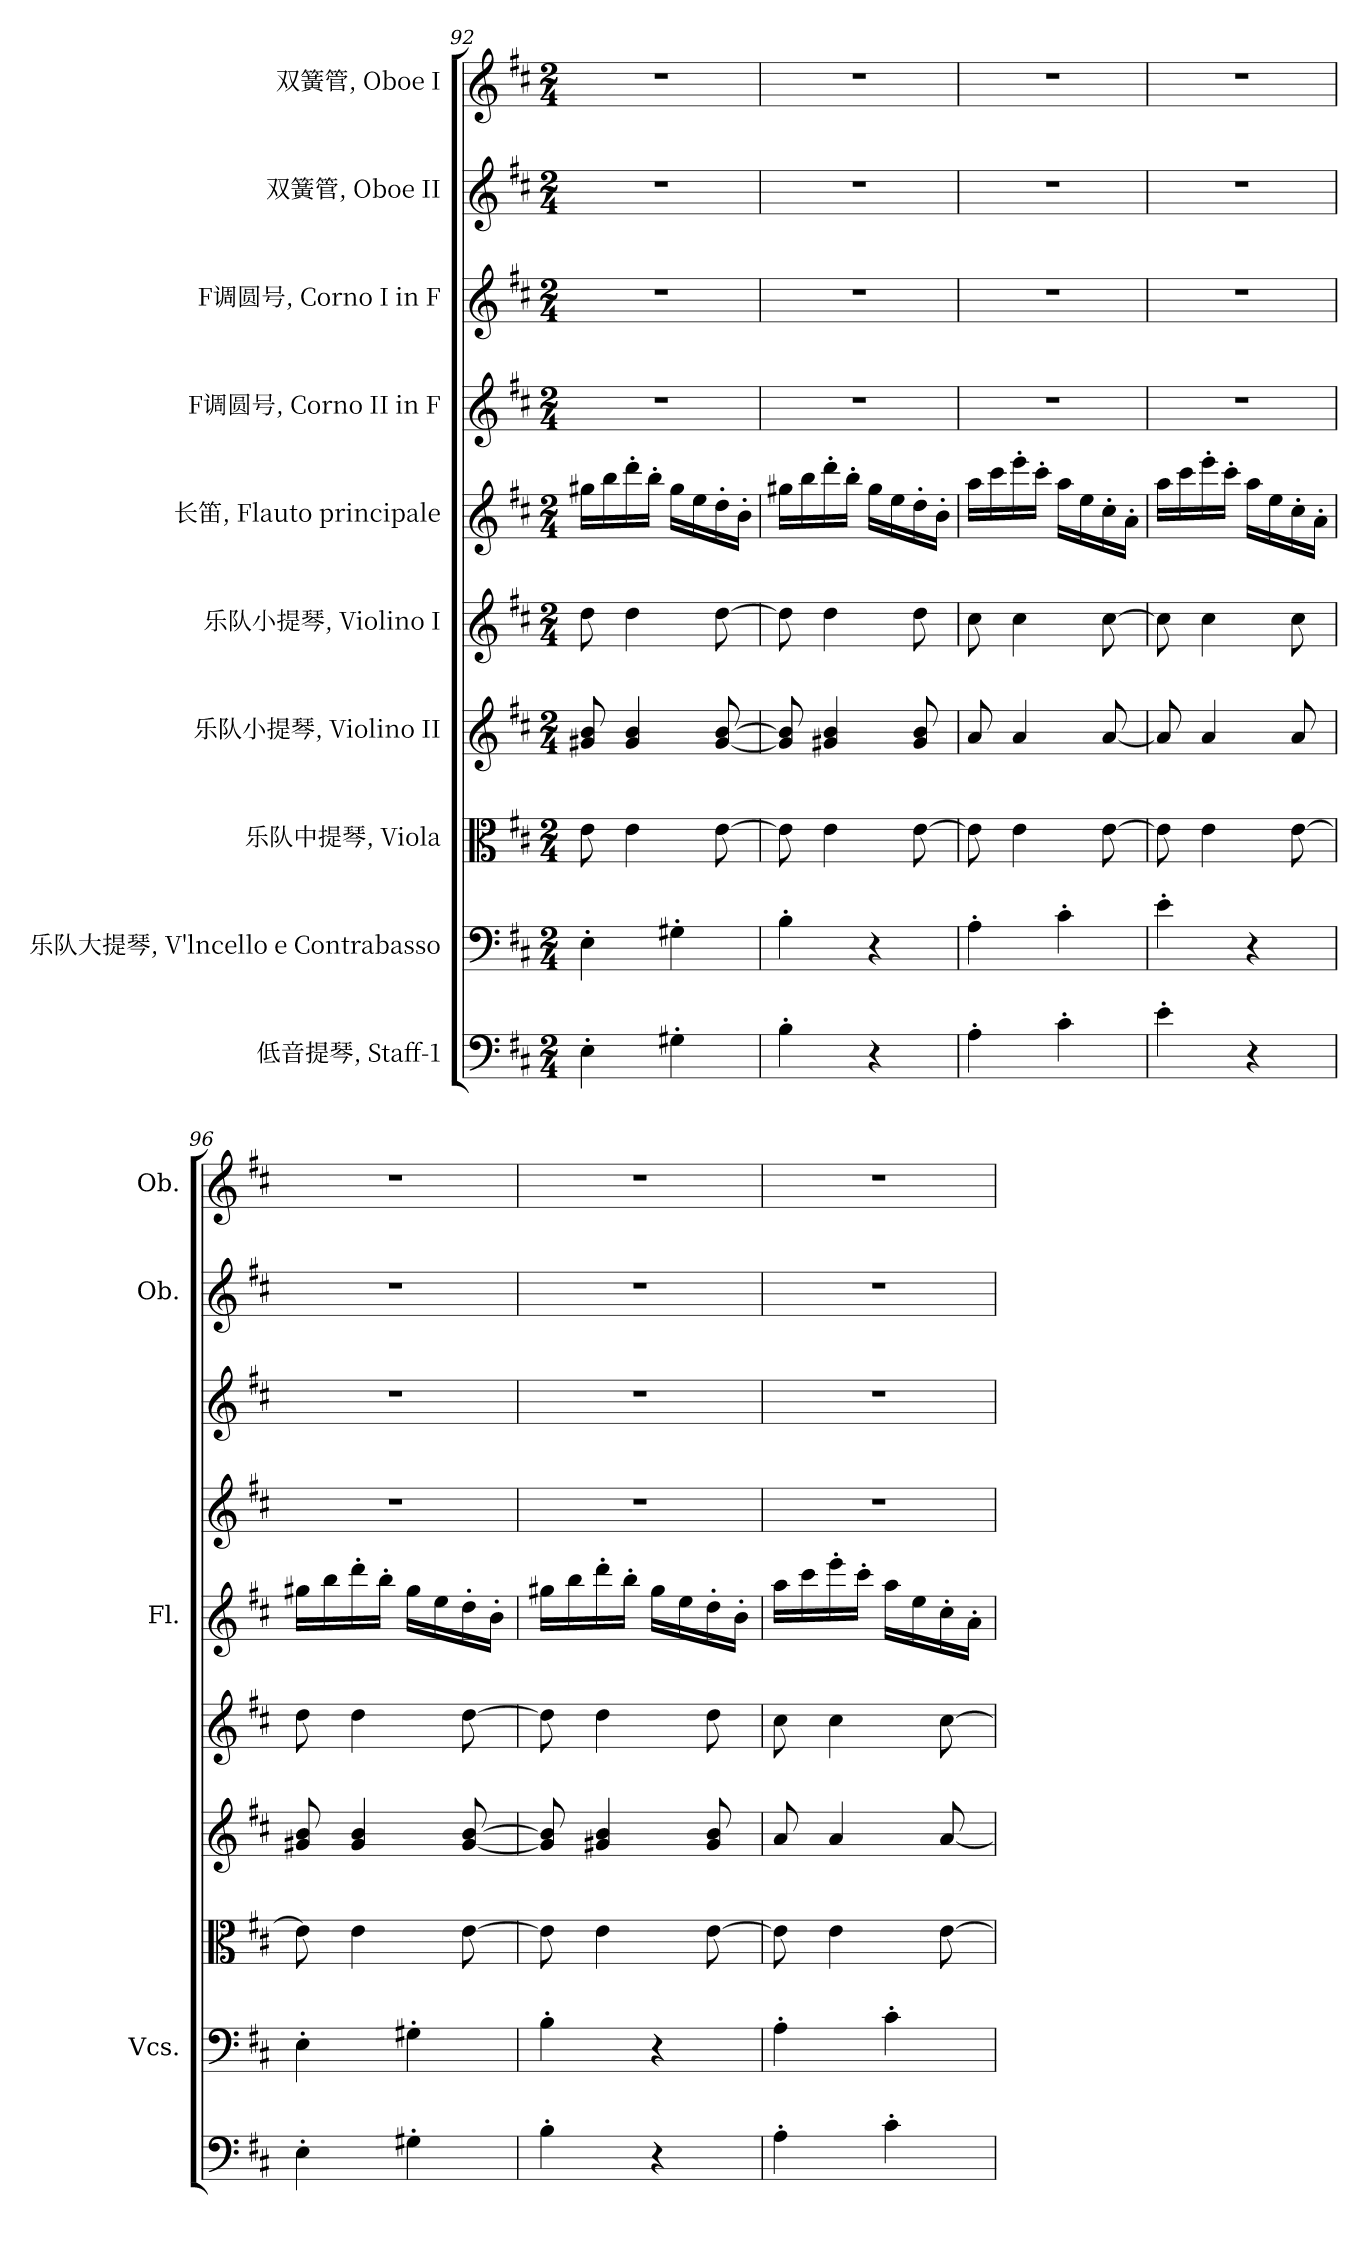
**kern	**kern	**kern	**kern	**kern	**kern	**kern	**kern	**kern	**kern
*part10	*part9	*part8	*part7	*part6	*part5	*part4	*part3	*part2	*part1
*staff10	*staff9	*staff8	*staff7	*staff6	*staff5	*staff4	*staff3	*staff2	*staff1
*I"低音提琴, Staff-1	*I"乐队大提琴, V'lncello e Contrabasso	*I"乐队中提琴, Viola	*I"乐队小提琴, Violino II	*I"乐队小提琴, Violino I	*I"长笛, Flauto principale	*I"F调圆号, Corno II in F	*I"F调圆号, Corno I in F	*I"双簧管, Oboe II	*I"双簧管, Oboe I
*	*I'Vcs.	*	*	*	*I'Fl.	*	*	*I'Ob.	*I'Ob.
*clefF4	*clefF4	*clefC3	*clefG2	*clefG2	*clefG2	*clefG2	*clefG2	*clefG2	*clefG2
*ITrd7c12	*	*	*	*	*	*ITrd4c7	*ITrd4c7	*	*
*k[f#c#]	*k[f#c#]	*k[f#c#]	*k[f#c#]	*k[f#c#]	*k[f#c#]	*k[f#]	*k[f#]	*k[f#c#]	*k[f#c#]
*M2/4	*M2/4	*M2/4	*M2/4	*M2/4	*M2/4	*M2/4	*M2/4	*M2/4	*M2/4
=92	=92	=92	=92	=92	=92	=92	=92	=92	=92
4EE'\	4E'\	8e\	8g#X/ 8b/	8dd\	16gg#X\LL	2r	2r	2r	2r
.	.	.	.	.	16bb\	.	.	.	.
.	.	4e\	4g#/ 4b/	4dd\	16ddd'\	.	.	.	.
.	.	.	.	.	16bb'\JJ	.	.	.	.
4GG#X'\	4G#X'\	.	.	.	16gg#\LL	.	.	.	.
.	.	.	.	.	16ee\	.	.	.	.
.	.	[8e\	[8g#/ [8b/	[8dd\	16dd'\	.	.	.	.
.	.	.	.	.	16b'\JJ	.	.	.	.
=93	=93	=93	=93	=93	=93	=93	=93	=93	=93
4BB'\	4B'\	8e\]	8g#/] 8b/]	8dd\]	16gg#X\LL	2r	2r	2r	2r
.	.	.	.	.	16bb\	.	.	.	.
.	.	4e\	4g#X/ 4b/	4dd\	16ddd'\	.	.	.	.
.	.	.	.	.	16bb'\JJ	.	.	.	.
4r	4r	.	.	.	16gg#\LL	.	.	.	.
.	.	.	.	.	16ee\	.	.	.	.
.	.	[8e\	8g#/ 8b/	8dd\	16dd'\	.	.	.	.
.	.	.	.	.	16b'\JJ	.	.	.	.
!!LO:PB:g=z
=94	=94	=94	=94	=94	=94	=94	=94	=94	=94
4AA'\	4A'\	8e\]	8a/	8cc#\	16aa\LL	2r	2r	2r	2r
.	.	.	.	.	16ccc#\	.	.	.	.
.	.	4e\	4a/	4cc#\	16eee'\	.	.	.	.
.	.	.	.	.	16ccc#'\JJ	.	.	.	.
4C#'\	4c#'\	.	.	.	16aa\LL	.	.	.	.
.	.	.	.	.	16ee\	.	.	.	.
.	.	[8e\	[8a/	[8cc#\	16cc#'\	.	.	.	.
.	.	.	.	.	16a'\JJ	.	.	.	.
=95	=95	=95	=95	=95	=95	=95	=95	=95	=95
4E'\	4e'\	8e\]	8a/]	8cc#\]	16aa\LL	2r	2r	2r	2r
.	.	.	.	.	16ccc#\	.	.	.	.
.	.	4e\	4a/	4cc#\	16eee'\	.	.	.	.
.	.	.	.	.	16ccc#'\JJ	.	.	.	.
4r	4r	.	.	.	16aa\LL	.	.	.	.
.	.	.	.	.	16ee\	.	.	.	.
.	.	[8e\	8a/	8cc#\	16cc#'\	.	.	.	.
.	.	.	.	.	16a'\JJ	.	.	.	.
=96	=96	=96	=96	=96	=96	=96	=96	=96	=96
4EE'\	4E'\	8e\]	8g#X/ 8b/	8dd\	16gg#X\LL	2r	2r	2r	2r
.	.	.	.	.	16bb\	.	.	.	.
.	.	4e\	4g#/ 4b/	4dd\	16ddd'\	.	.	.	.
.	.	.	.	.	16bb'\JJ	.	.	.	.
4GG#X'\	4G#X'\	.	.	.	16gg#\LL	.	.	.	.
.	.	.	.	.	16ee\	.	.	.	.
.	.	[8e\	[8g#/ [8b/	[8dd\	16dd'\	.	.	.	.
.	.	.	.	.	16b'\JJ	.	.	.	.
=97	=97	=97	=97	=97	=97	=97	=97	=97	=97
4BB'\	4B'\	8e\]	8g#/] 8b/]	8dd\]	16gg#X\LL	2r	2r	2r	2r
.	.	.	.	.	16bb\	.	.	.	.
.	.	4e\	4g#X/ 4b/	4dd\	16ddd'\	.	.	.	.
.	.	.	.	.	16bb'\JJ	.	.	.	.
4r	4r	.	.	.	16gg#\LL	.	.	.	.
.	.	.	.	.	16ee\	.	.	.	.
.	.	[8e\	8g#/ 8b/	8dd\	16dd'\	.	.	.	.
.	.	.	.	.	16b'\JJ	.	.	.	.
!!LO:PB:g=z
=98	=98	=98	=98	=98	=98	=98	=98	=98	=98
4AA'\	4A'\	8e\]	8a/	8cc#\	16aa\LL	2r	2r	2r	2r
.	.	.	.	.	16ccc#\	.	.	.	.
.	.	4e\	4a/	4cc#\	16eee'\	.	.	.	.
.	.	.	.	.	16ccc#'\JJ	.	.	.	.
4C#'\	4c#'\	.	.	.	16aa\LL	.	.	.	.
.	.	.	.	.	16ee\	.	.	.	.
.	.	[8e\	[8a/	[8cc#\	16cc#'\	.	.	.	.
.	.	.	.	.	16a'\JJ	.	.	.	.
=	=	=	=	=	=	=	=	=	=
*-	*-	*-	*-	*-	*-	*-	*-	*-	*-
